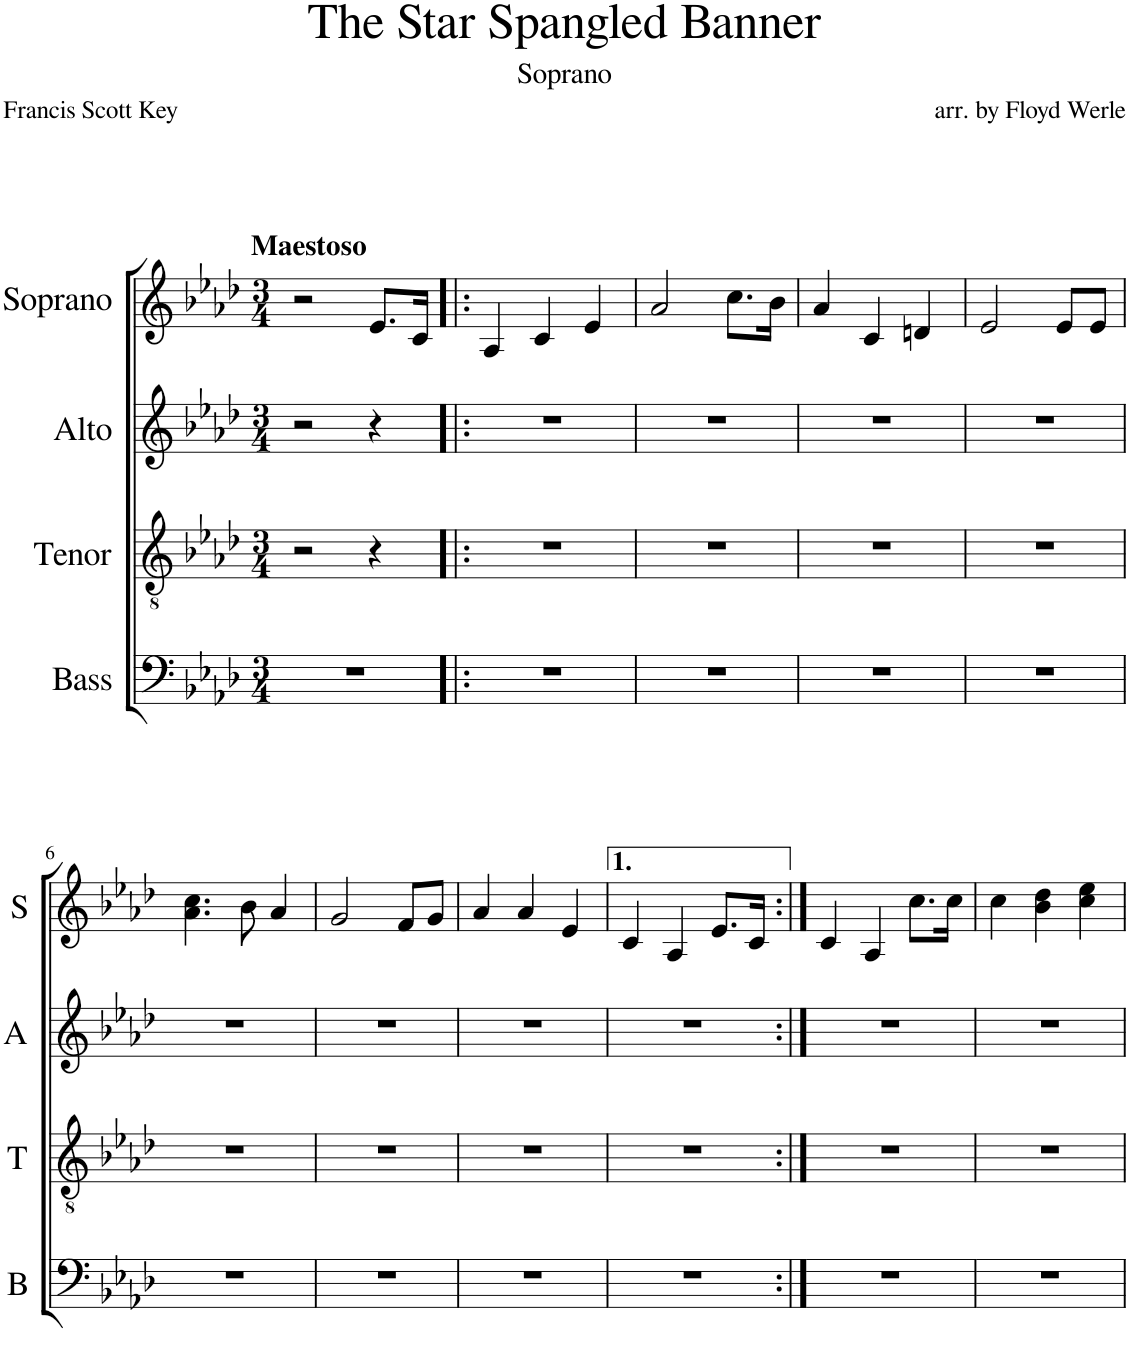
**kern	**kern	**kern	**kern
*part4	*part3	*part2	*part1
*staff4	*staff3	*staff2	*staff1
*I"Bass	*I"Tenor	*I"Alto	*I"Soprano
*I'B	*I'T	*I'A	*I'S
*clefF4	*clefGv2	*clefG2	*clefG2
*k[b-e-a-d-]	*k[b-e-a-d-]	*k[b-e-a-d-]	*k[b-e-a-d-]
*M3/4	*M3/4	*M3/4	*M3/4
=1	=1	=1	=1
!	!	!	!LO:TX:a:B:t=Maestoso
2.r	2r	2r	2r
.	4r	4r	8.e-/L
.	.	.	16c/Jk
=2!|:	=2!|:	=2!|:	=2!|:
2.r	2.r	2.r	4A-/
.	.	.	4c/
.	.	.	4e-/
=3	=3	=3	=3
2.r	2.r	2.r	2a-/
.	.	.	8.cc\L
.	.	.	16b-\Jk
=4	=4	=4	=4
2.r	2.r	2.r	4a-/
.	.	.	4c/
.	.	.	4dn/
=5	=5	=5	=5
2.r	2.r	2.r	2e-/
.	.	.	8e-/L
.	.	.	8e-/J
!!LO:LB:g=z
=6	=6	=6	=6
2.r	2.r	2.r	4.a-\ 4.cc\
.	.	.	8b-\
.	.	.	4a-/
=7	=7	=7	=7
2.r	2.r	2.r	2g/
.	.	.	8f/L
.	.	.	8g/J
=8	=8	=8	=8
2.r	2.r	2.r	4a-/
.	.	.	4a-/
.	.	.	4e-/
=9	=9	=9	=9
2.r	2.r	2.r	4c/
.	.	.	4A-/
.	.	.	8.e-/L
.	.	.	16c/Jk
=10:|!	=10:|!	=10:|!	=10:|!
2.r	2.r	2.r	4c/
.	.	.	4A-/
.	.	.	8.cc\L
.	.	.	16cc\Jk
=11	=11	=11	=11
2.r	2.r	2.r	4cc\
.	.	.	4b-\ 4dd-\
.	.	.	4cc\ 4ee-\
=	=	=	=
*-	*-	*-	*-
